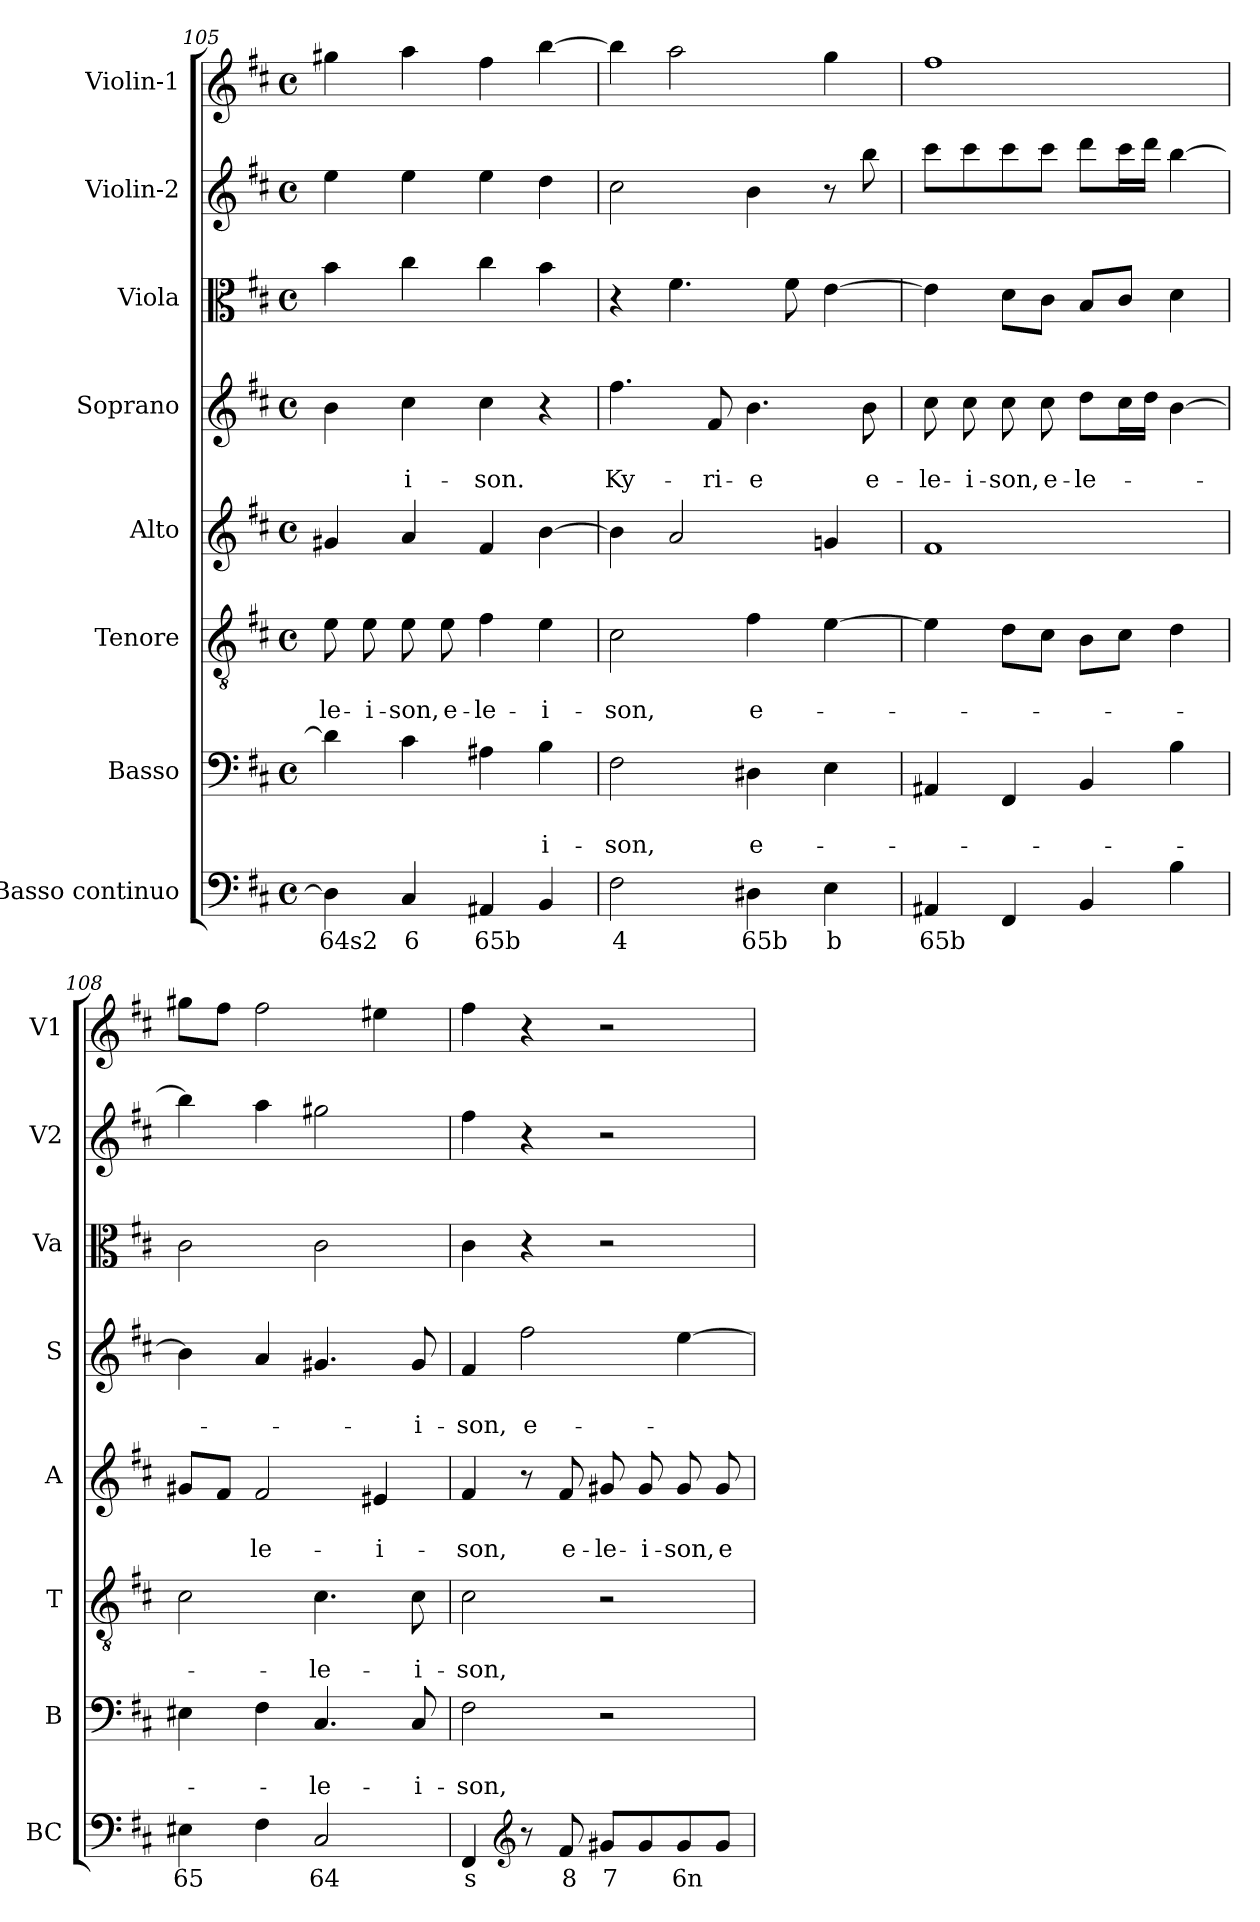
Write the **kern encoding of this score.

**kern	**text	**kern	**text	**text	**kern	**text	**text	**kern	**text	**text	**kern	**text	**text	**kern	**kern	**kern
*part8	*part8	*part7	*part7	*part7	*part6	*part6	*part6	*part5	*part5	*part5	*part4	*part4	*part4	*part3	*part2	*part1
*staff8	*staff8	*staff7	*staff7	*staff7	*staff6	*staff6	*staff6	*staff5	*staff5	*staff5	*staff4	*staff4	*staff4	*staff3	*staff2	*staff1
*I"Basso continuo	*	*I"Basso	*	*	*I"Tenore	*	*	*I"Alto	*	*	*I"Soprano	*	*	*I"Viola	*I"Violin-2	*I"Violin-1
*I'BC	*	*I'B	*	*	*I'T	*	*	*I'A	*	*	*I'S	*	*	*I'Va	*I'V2	*I'V1
*clefF4	*	*clefF4	*	*	*clefGv2	*	*	*clefG2	*	*	*clefG2	*	*	*clefC3	*clefG2	*clefG2
*k[f#c#]	*	*k[f#c#]	*	*	*k[f#c#]	*	*	*k[f#c#]	*	*	*k[f#c#]	*	*	*k[f#c#]	*k[f#c#]	*k[f#c#]
*D:	*	*D:	*	*	*D:	*	*	*D:	*	*	*D:	*	*	*D:	*D:	*D:
*M4/4	*	*M4/4	*	*	*M4/4	*	*	*M4/4	*	*	*M4/4	*	*	*M4/4	*M4/4	*M4/4
*met(c)	*	*met(c)	*	*	*met(c)	*	*	*met(c)	*	*	*met(c)	*	*	*met(c)	*met(c)	*met(c)
=105	=105	=105	=105	=105	=105	=105	=105	=105	=105	=105	=105	=105	=105	=105	=105	=105
!	!LO:LY:b	!	!	!	!	!	!LO:LY:b	!	!	!	!	!	!	!	!	!
4D\]	64s2	4d\]	.	.	8e\	.	-le-	4g#X/	.	.	4b\	.	.	4b\	4ee\	4gg#X\
!	!	!	!	!	!	!	!LO:LY:b	!	!	!	!	!	!	!	!	!
.	.	.	.	.	8e\	.	-i-	.	.	.	.	.	.	.	.	.
!	!LO:LY:b	!	!	!	!	!	!LO:LY:b	!	!	!	!	!	!LO:LY:b	!	!	!
4C#/	6	4c#\	.	.	8e\	.	-son,	4a/	.	.	4cc#\	.	-i-	4cc#\	4ee\	4aa\
!	!	!	!	!	!	!	!LO:LY:b	!	!	!	!	!	!	!	!	!
.	.	.	.	.	8e\	.	e-	.	.	.	.	.	.	.	.	.
!	!LO:LY:b	!	!	!	!	!	!LO:LY:b	!	!	!	!	!	!LO:LY:b	!	!	!
4AA#X/	65b	4A#X\	.	.	4f#\	.	-le-	4f#/	.	.	4cc#\	.	-son.	4cc#\	4ee\	4ff#\
!	!	!	!	!LO:LY:b	!	!	!LO:LY:b	!	!	!	!	!	!	!	!	!
4BB/	.	4B\	.	-i-	4e\	.	-i-	[4b\	.	.	4r	.	.	4b\	4dd\	[4bb\
=106	=106	=106	=106	=106	=106	=106	=106	=106	=106	=106	=106	=106	=106	=106	=106	=106
!	!LO:LY:b	!	!	!LO:LY:b	!	!	!LO:LY:b	!	!	!	!	!	!LO:LY:b	!	!	!
2F#\	4	2F#\	.	-son,	2c#\	.	-son,	4b\]	.	.	4.ff#\	.	Ky-	4r	2cc#\	4bb\]
.	.	.	.	.	.	.	.	2a/	.	.	.	.	.	4.f#\	.	2aa\
!	!	!	!	!	!	!	!	!	!	!	!	!	!LO:LY:b	!	!	!
.	.	.	.	.	.	.	.	.	.	.	8f#/	.	-ri-	.	.	.
!	!LO:LY:b	!	!	!LO:LY:b	!	!	!LO:LY:b	!	!	!	!	!	!LO:LY:b	!	!	!
4D#X\	65b	4D#X\	.	e-	4f#\	.	e-	.	.	.	4.b\	.	-e	.	4b\	.
.	.	.	.	.	.	.	.	.	.	.	.	.	.	8f#\	.	.
!	!LO:LY:b	!	!	!	!	!	!	!	!	!	!	!	!	!	!	!
4E\	b	4E\	.	.	[4e\	.	.	4gni/	.	.	.	.	.	[4e\	8r	4gg\
!	!	!	!	!	!	!	!	!	!	!	!	!	!LO:LY:b	!	!	!
.	.	.	.	.	.	.	.	.	.	.	8b\	.	e-	.	8bb\	.
!!LO:LB:g=z
=107	=107	=107	=107	=107	=107	=107	=107	=107	=107	=107	=107	=107	=107	=107	=107	=107
!	!LO:LY:b	!	!	!	!	!	!	!	!	!	!	!	!LO:LY:b	!	!	!
4AA#X/	65b	4AA#X/	.	.	4e\]	.	.	1f#	.	.	8cc#\	.	-le-	4e\]	8ccc#\L	1ff#
!	!	!	!	!	!	!	!	!	!	!	!	!	!LO:LY:b	!	!	!
.	.	.	.	.	.	.	.	.	.	.	8cc#\	.	-i-	.	8ccc#\	.
!	!	!	!	!	!	!	!	!	!	!	!	!	!LO:LY:b	!	!	!
4FF#/	.	4FF#/	.	.	8d\L	.	.	.	.	.	8cc#\	.	-son,	8d\L	8ccc#\	.
!	!	!	!	!	!	!	!	!	!	!	!	!	!LO:LY:b	!	!	!
.	.	.	.	.	8c#\J	.	.	.	.	.	8cc#\	.	e-	8c#\J	8ccc#\J	.
!	!	!	!	!	!	!	!	!	!	!	!	!	!LO:LY:b	!	!	!
4BB/	.	4BB/	.	.	8B\L	.	.	.	.	.	8dd\L	.	-le-	8B/L	8ddd\L	.
.	.	.	.	.	8c#\J	.	.	.	.	.	16cc#\L	.	.	8c#/J	16ccc#\L	.
.	.	.	.	.	.	.	.	.	.	.	16dd\JJ	.	.	.	16ddd\JJ	.
4B\	.	4B\	.	.	4d\	.	.	.	.	.	[4b\	.	.	4d\	[4bb\	.
=108	=108	=108	=108	=108	=108	=108	=108	=108	=108	=108	=108	=108	=108	=108	=108	=108
!	!LO:LY:b	!	!	!	!	!	!	!	!	!	!	!	!	!	!	!
4E#X\	65	4E#X\	.	.	2c#\	.	.	8g#X/L	.	.	4b\]	.	.	2c#\	4bb\]	8gg#X\L
.	.	.	.	.	.	.	.	8f#/J	.	.	.	.	.	.	.	8ff#\J
!	!	!	!	!	!	!	!	!	!	!LO:LY:b	!	!	!	!	!	!
4F#\	.	4F#\	.	.	.	.	.	2f#/	.	-le-	4a/	.	.	.	4aa\	2ff#\
!	!LO:LY:b	!	!	!LO:LY:b	!	!	!LO:LY:b	!	!	!	!	!	!	!	!	!
2C#/	64	4.C#/	.	-le-	4.c#\	.	-le-	.	.	.	4.g#X/	.	.	2c#\	2gg#X\	.
!	!	!	!	!	!	!	!	!	!	!LO:LY:b	!	!	!	!	!	!
.	.	.	.	.	.	.	.	4e#X/	.	-i-	.	.	.	.	.	4ee#X\
!	!	!	!	!LO:LY:b	!	!	!LO:LY:b	!	!	!	!	!	!LO:LY:b	!	!	!
.	.	8C#/	.	-i-	8c#\	.	-i-	.	.	.	8g#/	.	-i-	.	.	.
=109	=109	=109	=109	=109	=109	=109	=109	=109	=109	=109	=109	=109	=109	=109	=109	=109
!	!LO:LY:b	!	!	!LO:LY:b	!	!	!LO:LY:b	!	!	!LO:LY:b	!	!	!LO:LY:b	!	!	!
4FF#/	s	2F#\	.	-son,	2c#\	.	-son,	4f#/	.	-son,	4f#/	.	-son,	4c#\	4ff#\	4ff#\
*clefG2	*	*	*	*	*	*	*	*	*	*	*	*	*	*	*	*
!	!	!	!	!	!	!	!	!	!	!	!	!	!LO:LY:b	!	!	!
8r	.	.	.	.	.	.	.	8r	.	.	2ff#\	.	e-	4r	4r	4r
!	!LO:LY:b	!	!	!	!	!	!	!	!	!LO:LY:b	!	!	!	!	!	!
8f#/	8	.	.	.	.	.	.	8f#/	.	e-	.	.	.	.	.	.
!	!LO:LY:b	!	!	!	!	!	!	!	!	!LO:LY:b	!	!	!	!	!	!
8g#X/L	7	2r	.	.	2r	.	.	8g#X/	.	-le-	.	.	.	2r	2r	2r
!	!	!	!	!	!	!	!	!	!	!LO:LY:b	!	!	!	!	!	!
8g#/	.	.	.	.	.	.	.	8g#/	.	-i-	.	.	.	.	.	.
!	!LO:LY:b	!	!	!	!	!	!	!	!	!LO:LY:b	!	!	!	!	!	!
8g#/	6n	.	.	.	.	.	.	8g#/	.	-son,	[4ee\	.	.	.	.	.
!	!	!	!	!	!	!	!	!	!	!LO:LY:b	!	!	!	!	!	!
8g#/J	.	.	.	.	.	.	.	8g#/	.	e-	.	.	.	.	.	.
=	=	=	=	=	=	=	=	=	=	=	=	=	=	=	=	=
*-	*-	*-	*-	*-	*-	*-	*-	*-	*-	*-	*-	*-	*-	*-	*-	*-
